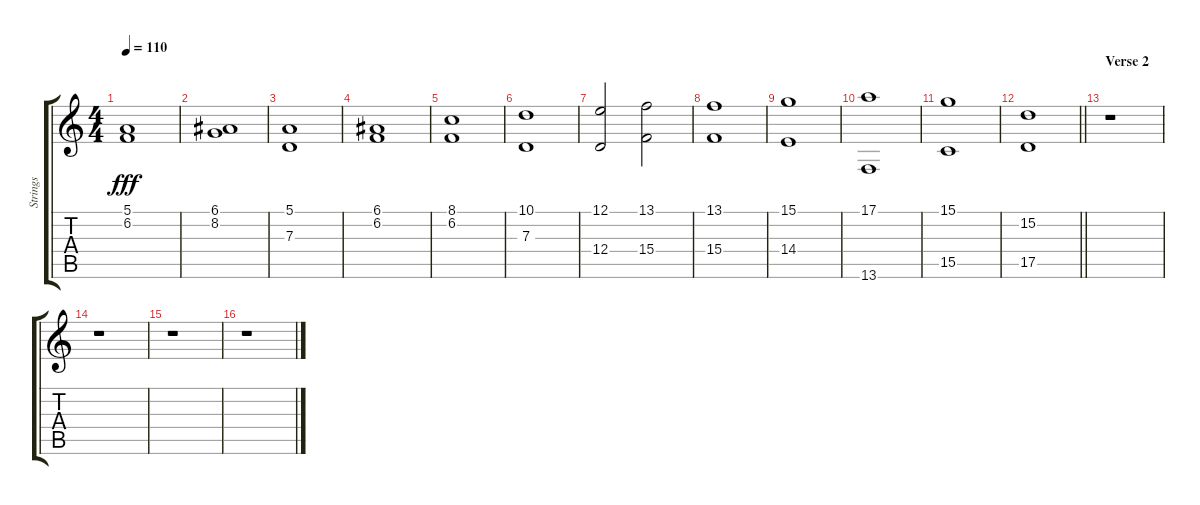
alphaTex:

\track ("Strings" "Strings") {instrument stringensemble2}
\staff {score tabs}
\tuning (E4 B3 G3 D3 A2 E2) {hide}
\ts (4 4)
\tempo 110
\clef g2
\ks c
(5.1 6.2).1{dy fff} |
(6.1 8.2).1 |
(5.1 7.3).1 |
(6.1 6.2).1 |
(8.1 6.2).1 |
(10.1 7.3).1 |
(12.1 12.4).2 (13.1 15.4).2 |
(13.1 15.4).1 |
(15.1 14.4).1 |
(17.1 13.6).1 |
(15.1 15.5).1 |
\barLineRight lightlight
(15.2 17.5).1 |
\section ("" "Verse 2")
r.1 |
r.1 |
r.1 |
r.1
